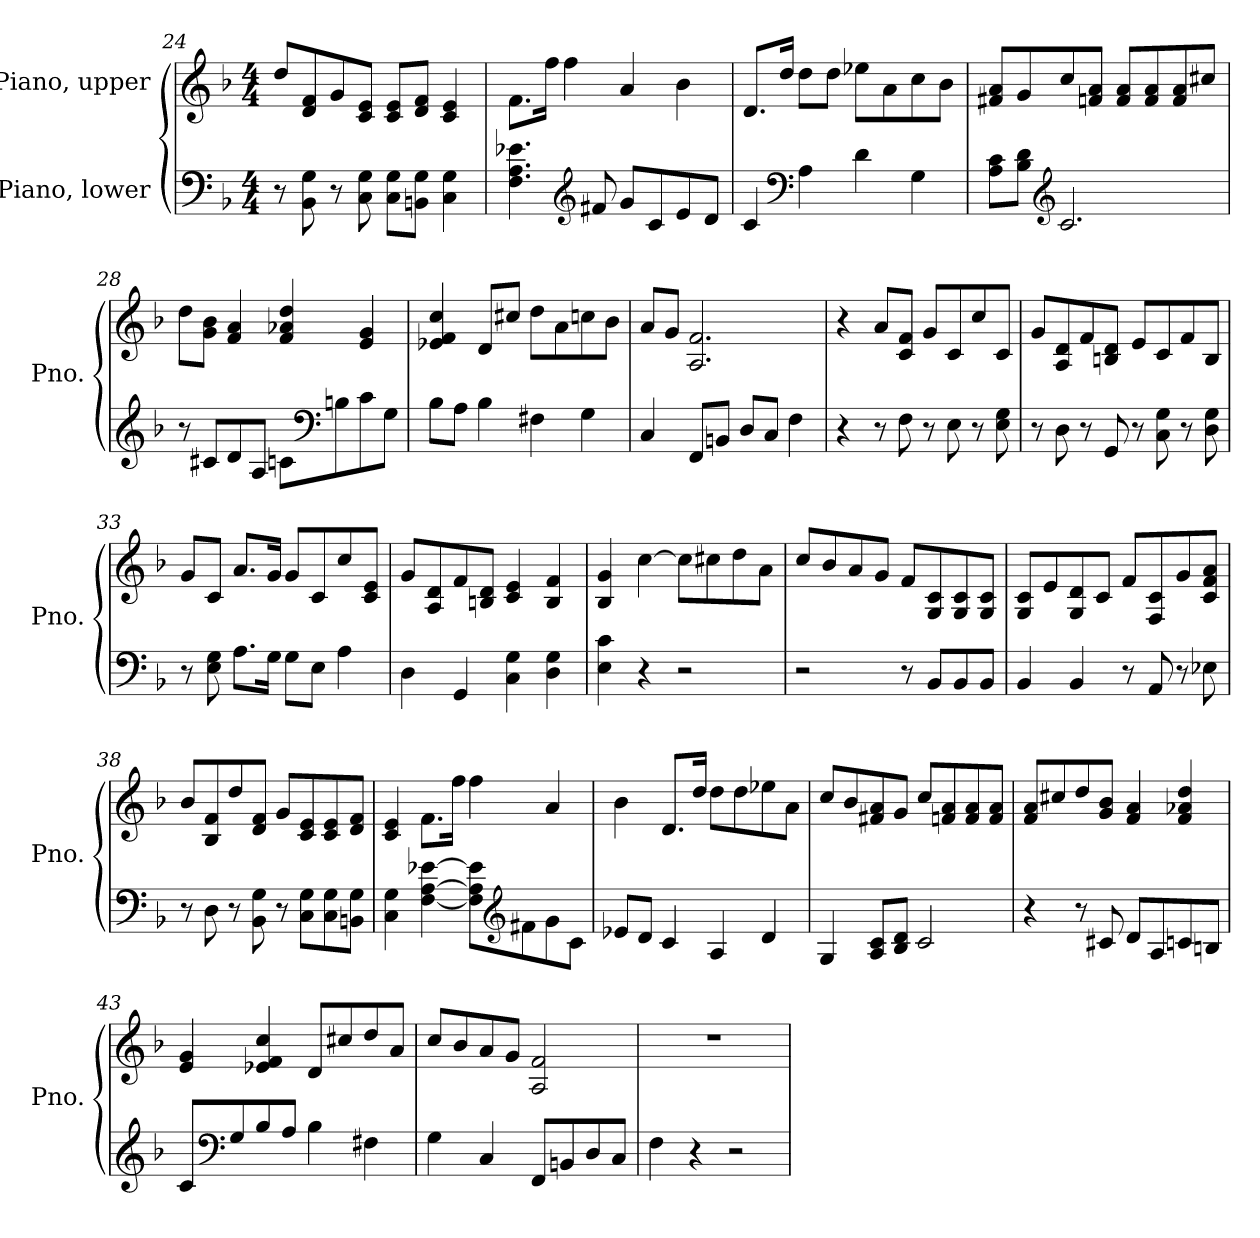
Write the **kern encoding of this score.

**kern	**kern
*part2	*part1
*staff2	*staff1
*I"Piano, lower	*I"Piano, upper
*I'Pno.	*I'Pno.
*clefF4	*clefG2
*k[b-]	*k[b-]
*M4/4	*M4/4
=24	=24
8r	8dd/L
8BB-\ 8G\	8d/ 8f/
8r	8g/
8C\ 8G\	8c/ 8e/J
8C\ 8G\L	8c/ 8e/L
8BBn\ 8G\J	8d/ 8f/J
4C\ 4G\	4c/ 4e/
=25	=25
4.F\ 4.A\ 4.e-X\	8.f\L
.	16ff\Jk
.	4ff\
*clefG2	*
8f#X/	.
8g/L	4a/
8c/	.
8e-/	4b-\
8d/J	.
=26	=26
4c/	8.d/L
.	16dd/Jk
*clefF4	*
4A\	8dd\L
.	8dd\J
4d\	8ee-X\L
.	8a\
4G\	8cc\
.	8b-\J
!!LO:LB:g=z
=27	=27
8A\ 8c\L	8f#X/ 8a/L
8B-\ 8d\J	8g/
*clefG2	*
2.c/	8cc/
.	8fn/ 8a/J
.	8f/ 8a/L
.	8f/ 8a/
.	8f/ 8a/
.	8cc#X/J
=28	=28
8r	8dd\L
8c#X/L	8g\ 8b-\J
8d/	4f/ 4a/
8A/J	.
8cn\L	4f/ 4a-X/ 4dd/
*clefF4	*
8Bn\	.
8c\	4e/ 4g/
8G\J	.
=29	=29
8B-\L	4e-X/ 4f/ 4cc/
8A\J	.
4B-\	8d/L
.	8cc#X/J
4F#X\	8dd\L
.	8a\
4G\	8ccn\
.	8b-\J
=30	=30
4C/	8a/L
.	8g/J
8FF/L	2.A/ 2.f/
8BBn/J	.
8D/L	.
8C/J	.
4F\	.
!!LO:LB:g=z
=31	=31
4r	4r
8r	8a/L
8F\	8c/ 8f/J
8r	8g/L
8E\	8c/
8r	8cc/
8E\ 8G\	8c/J
=32	=32
8r	8g/L
8D\	8A/ 8d/
8r	8f/
8GG/	8Bn/ 8d/J
8r	8e/L
8C\ 8G\	8c/
8r	8f/
8D\ 8G\	8B/J
=33	=33
8r	8g/L
8E\ 8G\	8c/J
8.A\L	8.a/L
16G\Jk	16g/Jk
8G\L	8g/L
8E\J	8c/
4A\	8cc/
.	8c/ 8e/J
=34	=34
4D\	8g/L
.	8A/ 8d/
4GG/	8f/
.	8Bn/ 8d/J
4C\ 4G\	4c/ 4e/
4D\ 4G\	4B/ 4f/
=35	=35
4E\ 4c\	4B-/ 4g/
4r	[4cc\
2r	8cc\L]
.	8cc#X\
.	8dd\
.	8a\J
!!LO:LB:g=z
=36	=36
2r	8cc/L
.	8b-/
.	8a/
.	8g/J
8r	8f/L
8BB-/L	8G/ 8c/
8BB-/	8G/ 8c/
8BB-/J	8G/ 8c/J
=37	=37
4BB-/	8G/ 8c/L
.	8e/
4BB-/	8G/ 8d/
.	8c/J
8r	8f/L
8AA/	8F/ 8c/
8r	8g/
8E-X\	8c/ 8f/ 8a/J
=38	=38
8r	8b-/L
8D\	8B-/ 8f/
8r	8dd/
8BB-\ 8G\	8d/ 8f/J
8r	8g/L
8C\ 8G\L	8c/ 8e/
8C\ 8G\	8c/ 8e/
8BBn\ 8G\J	8d/ 8f/J
=39	=39
4C\ 4G\	4c/ 4e/
[4F\ [4A\ [4e-X\	8.f\L
.	16ff\Jk
8F\] 8A\] 8e-\]L	4ff\
*clefG2	*
8f#X\	.
8g\	4a/
8c\J	.
!!LO:LB:g=z
=40	=40
8e-X/L	4b-\
8d/J	.
4c/	8.d/L
.	16dd/Jk
4A/	8dd\L
.	8dd\
4d/	8ee-X\
.	8a\J
=41	=41
4G/	8cc/L
.	8b-/
8A/ 8c/L	8f#X/ 8a/
8B-/ 8d/J	8g/J
2c/	8cc/L
.	8fn/ 8a/
.	8f/ 8a/
.	8f/ 8a/J
=42	=42
4r	8f/ 8a/L
.	8cc#X/
8r	8dd/
8c#X/	8g/ 8b-/J
8d/L	4f/ 4a/
8A/	.
8cn/	4f/ 4a-X/ 4dd/
8Bn/J	.
!!LO:LB:g=z
=43	=43
8c/L	4e/ 4g/
*clefF4	*
8G/	.
8B-/	4e-X/ 4f/ 4cc/
8A/J	.
4B-\	8d/L
.	8cc#X/
4F#X\	8dd/
.	8a/J
=44	=44
4G\	8cc/L
.	8b-/
4C/	8a/
.	8g/J
8FF/L	2A/ 2f/
8BBn/	.
8D/	.
8C/J	.
=45	=45
4F\	1r
4r	.
2r	.
=	=
*-	*-
